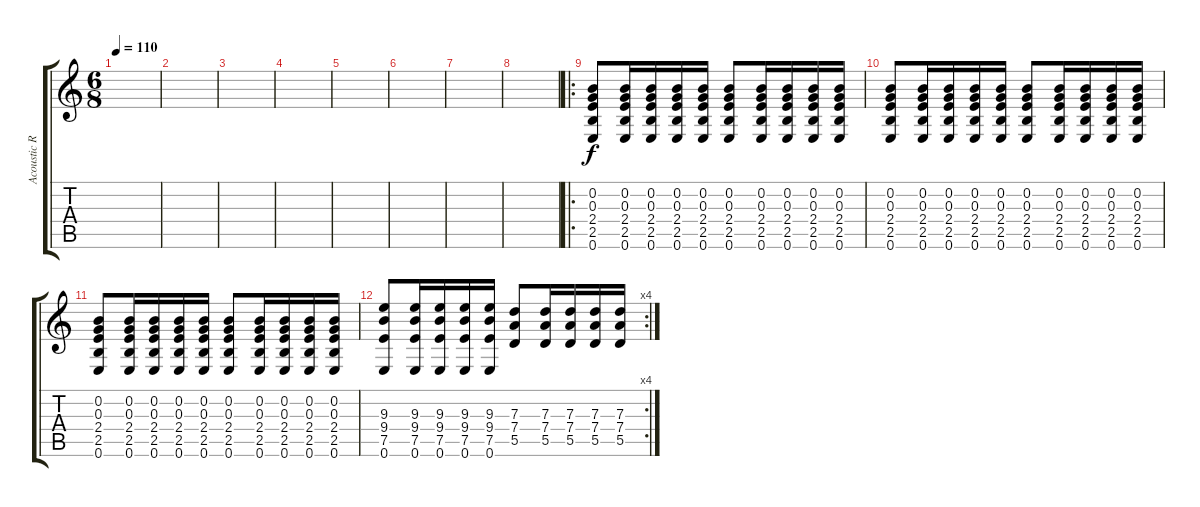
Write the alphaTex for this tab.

\track ("Acoustic Rhythm Guitar" "Acoustic R") {instrument acousticguitarnylon}
\staff {score tabs}
\tuning (E4 B3 G3 D3 A2 E2) {hide}
\ts (6 8)
\tempo 110
\clef g2
\ks c
|
|
|
|
|
|
|
|
\ro
(0.2 0.3 2.4 2.5 0.6).8 (0.2 0.3 2.4 2.5 0.6).16 (0.2 0.3 2.4 2.5 0.6).16 (0.2 0.3 2.4 2.5 0.6).16 (0.2 0.3 2.4 2.5 0.6).16 (0.2 0.3 2.4 2.5 0.6).8 (0.2 0.3 2.4 2.5 0.6).16 (0.2 0.3 2.4 2.5 0.6).16 (0.2 0.3 2.4 2.5 0.6).16 (0.2 0.3 2.4 2.5 0.6).16 |
(0.2 0.3 2.4 2.5 0.6).8 (0.2 0.3 2.4 2.5 0.6).16 (0.2 0.3 2.4 2.5 0.6).16 (0.2 0.3 2.4 2.5 0.6).16 (0.2 0.3 2.4 2.5 0.6).16 (0.2 0.3 2.4 2.5 0.6).8 (0.2 0.3 2.4 2.5 0.6).16 (0.2 0.3 2.4 2.5 0.6).16 (0.2 0.3 2.4 2.5 0.6).16 (0.2 0.3 2.4 2.5 0.6).16 |
(0.2 0.3 2.4 2.5 0.6).8 (0.2 0.3 2.4 2.5 0.6).16 (0.2 0.3 2.4 2.5 0.6).16 (0.2 0.3 2.4 2.5 0.6).16 (0.2 0.3 2.4 2.5 0.6).16 (0.2 0.3 2.4 2.5 0.6).8 (0.2 0.3 2.4 2.5 0.6).16 (0.2 0.3 2.4 2.5 0.6).16 (0.2 0.3 2.4 2.5 0.6).16 (0.2 0.3 2.4 2.5 0.6).16 |
\rc 4
(9.3 9.4 7.5 0.6).8 (9.3 9.4 7.5 0.6).16 (9.3 9.4 7.5 0.6).16 (9.3 9.4 7.5 0.6).16 (9.3 9.4 7.5 0.6).16 (7.3 7.4 5.5).8 (7.3 7.4 5.5).16 (7.3 7.4 5.5).16 (7.3 7.4 5.5).16 (7.3 7.4 5.5).16
